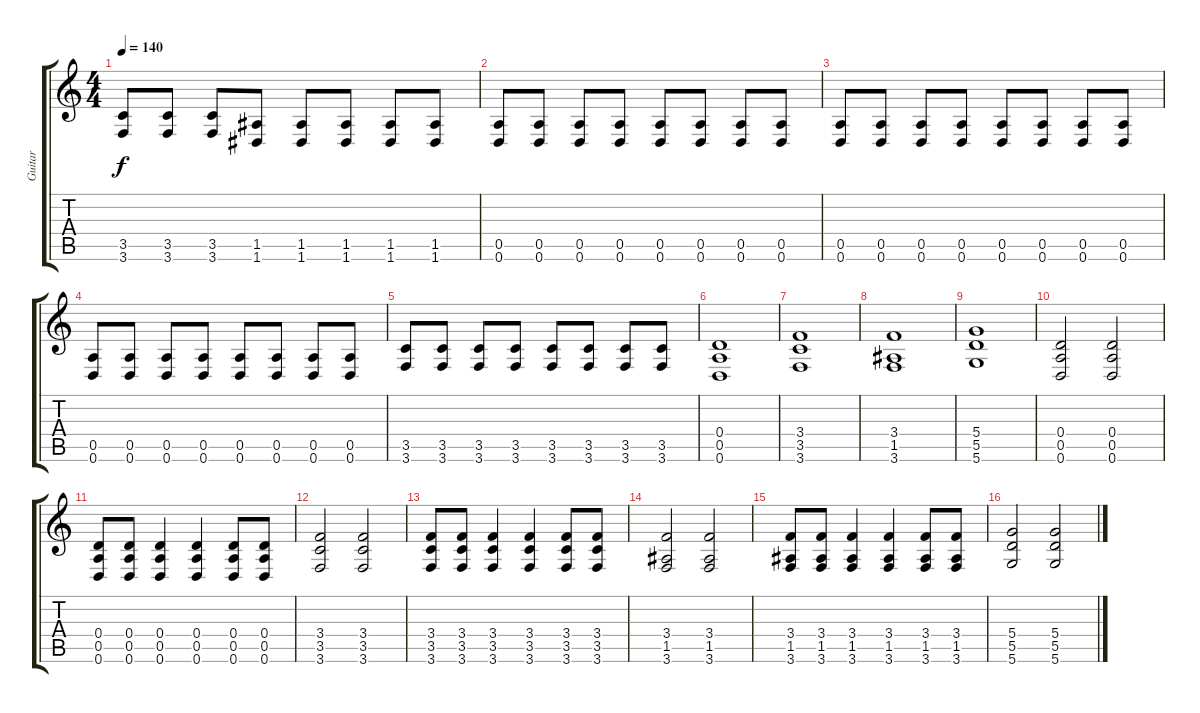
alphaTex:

\track ("Guitar" "Guitar") {instrument acousticguitarsteel}
\staff {score tabs}
\tuning (E4 B3 G3 D3 A2 D2) {hide}
\ts (4 4)
\tempo 140
\clef g2
\ks c
(3.5 3.6).8{dy f} (3.5 3.6).8 (3.5 3.6).8 (1.5 1.6).8 (1.5 1.6).8 (1.5 1.6).8 (1.5 1.6).8 (1.5 1.6).8 |
(0.5 0.6).8 (0.5 0.6).8 (0.5 0.6).8 (0.5 0.6).8 (0.5 0.6).8 (0.5 0.6).8 (0.5 0.6).8 (0.5 0.6).8 |
(0.5 0.6).8 (0.5 0.6).8 (0.5 0.6).8 (0.5 0.6).8 (0.5 0.6).8 (0.5 0.6).8 (0.5 0.6).8 (0.5 0.6).8 |
(0.5 0.6).8 (0.5 0.6).8 (0.5 0.6).8 (0.5 0.6).8 (0.5 0.6).8 (0.5 0.6).8 (0.5 0.6).8 (0.5 0.6).8 |
(3.5 3.6).8 (3.5 3.6).8 (3.5 3.6).8 (3.5 3.6).8 (3.5 3.6).8 (3.5 3.6).8 (3.5 3.6).8 (3.5 3.6).8 |
(0.4 0.5 0.6).1 |
(3.4 3.5 3.6).1 |
(3.4 1.5 3.6).1 |
(5.4 5.5 5.6).1 |
(0.4 0.5 0.6).2 (0.4 0.5 0.6).2 |
(0.4 0.5 0.6).8 (0.4 0.5 0.6).8 (0.4 0.5 0.6).4 (0.4 0.5 0.6).4 (0.4 0.5 0.6).8 (0.4 0.5 0.6).8 |
(3.4 3.5 3.6).2 (3.4 3.5 3.6).2 |
(3.4 3.5 3.6).8 (3.4 3.5 3.6).8 (3.4 3.5 3.6).4 (3.4 3.5 3.6).4 (3.4 3.5 3.6).8 (3.4 3.5 3.6).8 |
(3.4 1.5 3.6).2 (3.4 1.5 3.6).2 |
(3.4 1.5 3.6).8 (3.4 1.5 3.6).8 (3.4 1.5 3.6).4 (3.4 1.5 3.6).4 (3.4 1.5 3.6).8 (3.4 1.5 3.6).8 |
(5.4 5.5 5.6).2 (5.4 5.5 5.6).2
